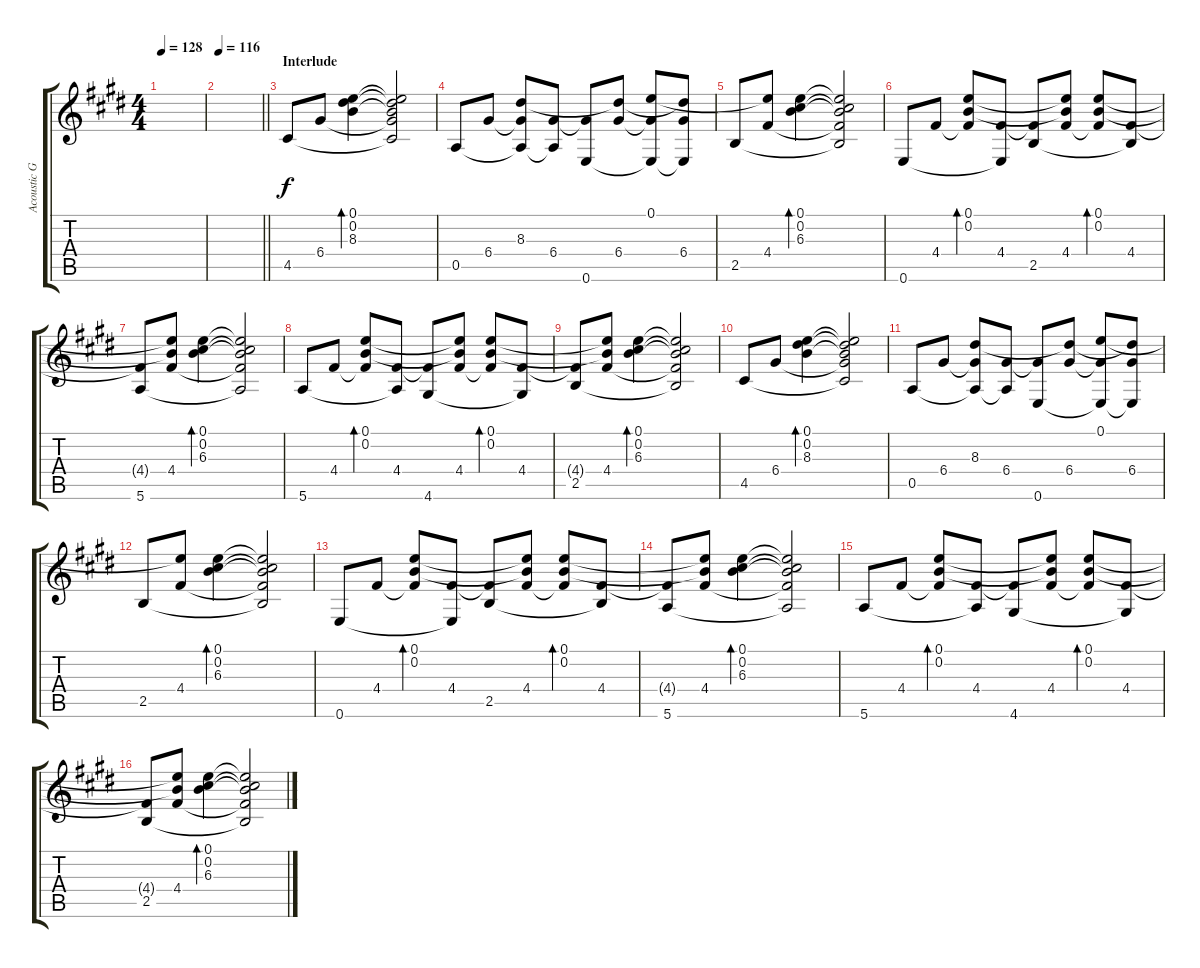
\track ("Acoustic Gtr 1" "Acoustic G") {instrument acousticguitarsteel}
\staff {score tabs}
\tuning (E4 B3 G3 D3 A2 E2) {hide}
\ts (4 4)
\tempo 128
\clef g2
\ks c#minor
|
\tempo 116
\barLineRight lightlight
|
\section ("" "Interlude")
4.5.8 6.4.8 (0.1 0.2 8.3).4{bd 30} (0.1{t} 0.2{t} 8.3{t} 6.4{t} 4.5{t}).2 |
0.5.8 6.4.8 (8.3 6.4{t} 0.5{t}).8 (6.4 0.5{t}).8 (6.4{t} 0.6).8 (8.3{t} 6.4).8 (0.1 6.4{t} 0.6{t}).8 (8.3{t} 6.4 0.6{t}).8 |
2.5.8 (0.1{t} 4.4).8 (0.1 0.2 6.3).4{bd 30} (0.1{t} 0.2{t} 6.3{t} 4.4{t} 2.5{t}).2 |
0.6.8 4.4.8 (0.1 0.2 4.4{t}).8{bd 30} (4.4 0.6{t}).8 (4.4{t} 2.5).8 (0.1{t} 0.2{t} 4.4).8 (0.1 0.2 4.4{t}).8{bd 30} (4.4 2.5{t}).8 |
(4.4{t} 5.6).8 (0.1{t} 0.2{t} 4.4).8 (0.1 0.2 6.3).4{bd 30} (0.1{t} 0.2{t} 6.3{t} 4.4{t} 5.6{t}).2 |
5.6.8 4.4.8 (0.1 0.2 4.4{t}).8{bd 30} (4.4 5.6{t}).8 (4.4{t} 4.6).8 (0.1{t} 0.2{t} 4.4).8 (0.1 0.2 4.4{t}).8{bd 30} (4.4 4.6{t}).8 |
(4.4{t} 2.5).8 (0.1{t} 0.2{t} 4.4).8 (0.1 0.2 6.3).4{bd 30} (0.1{t} 0.2{t} 6.3{t} 4.4{t} 2.5{t}).2 |
4.5.8 6.4.8 (0.1 0.2 8.3).4{bd 30} (0.1{t} 0.2{t} 8.3{t} 6.4{t} 4.5{t}).2 |
0.5.8 6.4.8 (8.3 6.4{t} 0.5{t}).8 (6.4 0.5{t}).8 (6.4{t} 0.6).8 (8.3{t} 6.4).8 (0.1 6.4{t} 0.6{t}).8 (8.3{t} 6.4 0.6{t}).8 |
2.5.8 (0.1{t} 4.4).8 (0.1 0.2 6.3).4{bd 30} (0.1{t} 0.2{t} 6.3{t} 4.4{t} 2.5{t}).2 |
0.6.8 4.4.8 (0.1 0.2 4.4{t}).8{bd 30} (4.4 0.6{t}).8 (4.4{t} 2.5).8 (0.1{t} 0.2{t} 4.4).8 (0.1 0.2 4.4{t}).8{bd 30} (4.4 2.5{t}).8 |
(4.4{t} 5.6).8 (0.1{t} 0.2{t} 4.4).8 (0.1 0.2 6.3).4{bd 30} (0.1{t} 0.2{t} 6.3{t} 4.4{t} 5.6{t}).2 |
5.6.8 4.4.8 (0.1 0.2 4.4{t}).8{bd 30} (4.4 5.6{t}).8 (4.4{t} 4.6).8 (0.1{t} 0.2{t} 4.4).8 (0.1 0.2 4.4{t}).8{bd 30} (4.4 4.6{t}).8 |
(4.4{t} 2.5).8 (0.1{t} 0.2{t} 4.4).8 (0.1 0.2 6.3).4{bd 30} (0.1{t} 0.2{t} 6.3{t} 4.4{t} 2.5{t}).2
